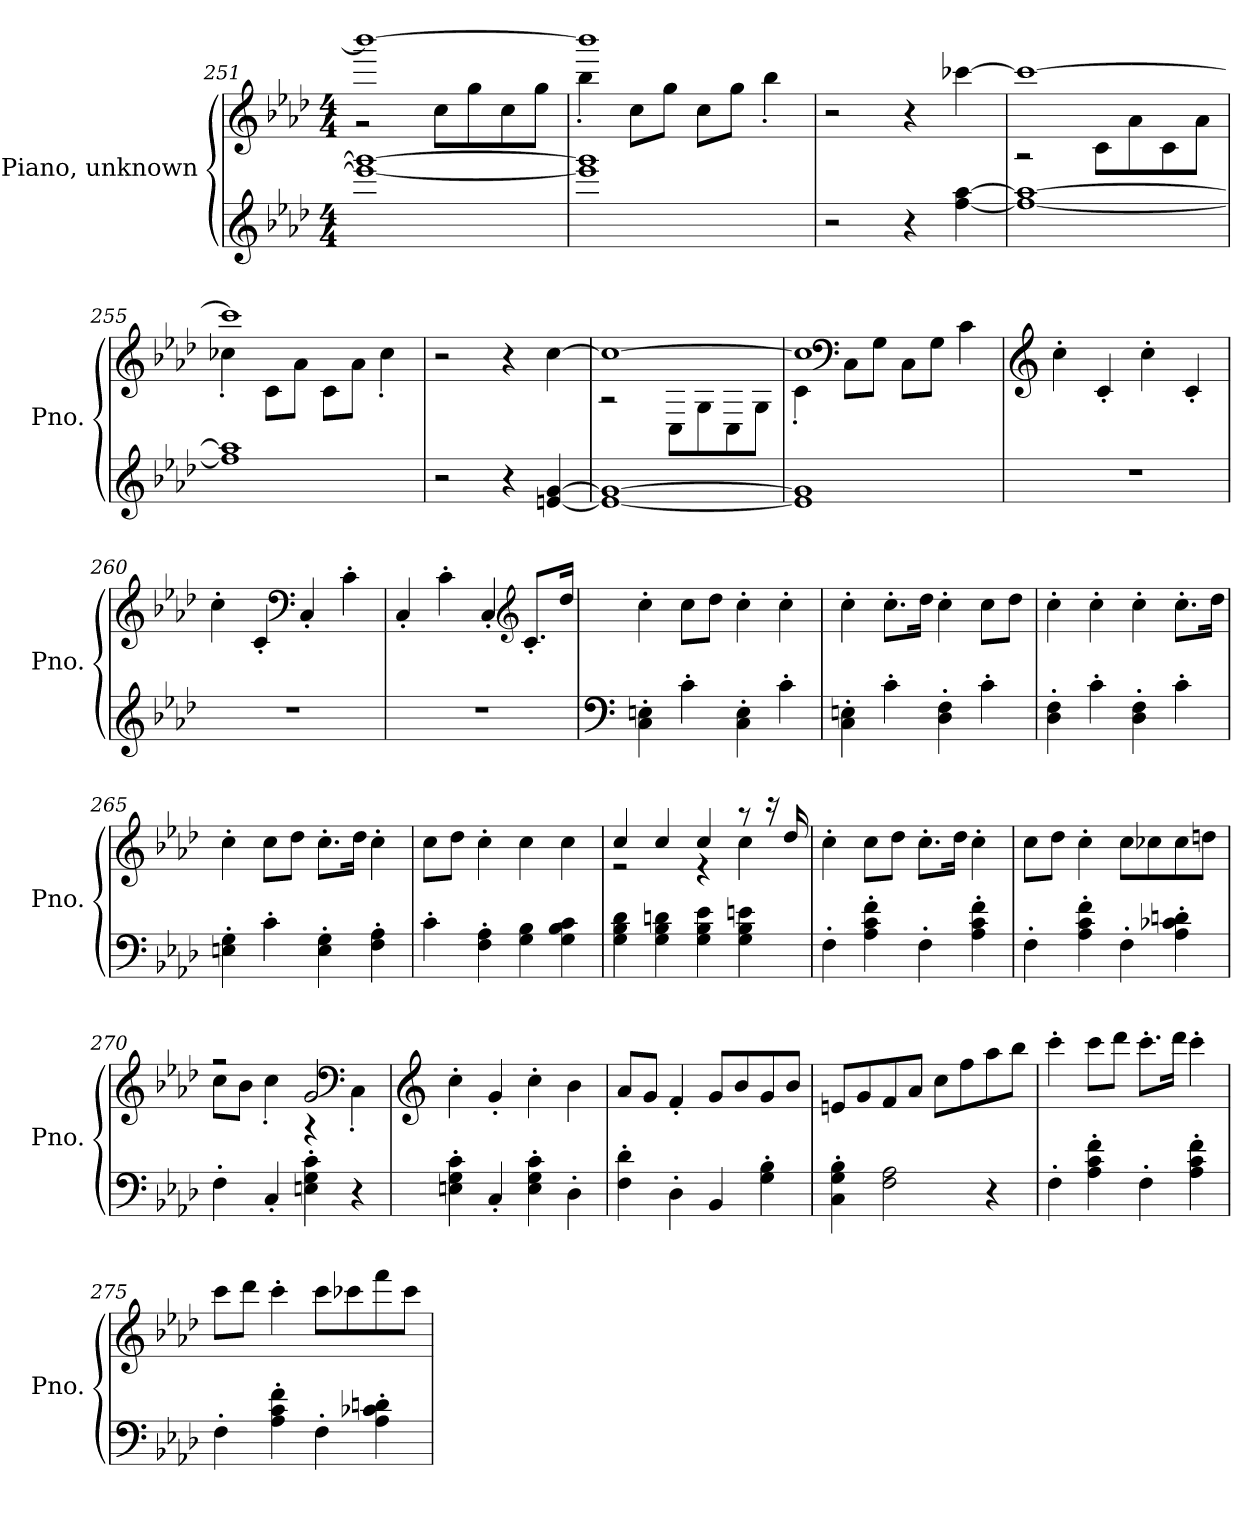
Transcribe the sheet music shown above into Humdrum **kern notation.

**kern	**kern
*part1	*part1
*staff2	*staff1
*I"Piano, unknown	*
*I'Pno.	*
*clefG2	*clefG2
*k[b-e-a-d-]	*k[b-e-a-d-]
*M4/4	*M4/4
=251	=251
*	*^
1eee_ 1ggg_	1bbb-_	2r
.	.	8cc\L
.	.	8gg\
.	.	8cc\
.	.	8gg\J
=252	=252	=252
1eee] 1ggg]	1bbb-]	4bb-'\
.	.	8cc\L
.	.	8gg\J
.	.	8cc\L
.	.	8gg\J
.	.	4bb-'\
*	*v	*v
=253	=253
2r	2r
4r	4r
[4ff\ [4aa-\	[4ccc-X\
=254	=254
*	*^
1ff_ 1aa-_	1ccc-_	2r
.	.	8c\L
.	.	8a-\
.	.	8c\
.	.	8a-\J
=255	=255	=255
1ff] 1aa-]	1ccc-]	4cc-X'\
.	.	8c\L
.	.	8a-\J
.	.	8c\L
.	.	8a-\J
.	.	4cc-'\
*	*v	*v
!!LO:LB:g=z
=256	=256
2r	2r
4r	4r
[4en/ [4g/	[4cc\
=257	=257
*	*^
1e_ 1g_	1cc_	2r
.	.	8C\L
.	.	8G\
.	.	8C\
.	.	8G\J
=258	=258	=258
1e] 1g]	1cc]	4c'\
*	*clefF4	*
.	.	8C\L
.	.	8G\J
.	.	8C\L
.	.	8G\J
.	.	4c\
*	*v	*v
=259	=259
*	*clefG2
1r	4cc'\
.	4c'/
.	4cc'\
.	4c'/
=260	=260
1r	4cc'\
.	4c'/
*	*clefF4
.	4C'/
.	4c'\
=261	=261
1r	4C'/
.	4c'\
.	4C'/
*	*clefG2
.	8.c'/L
.	16dd-/Jk
!!LO:LB:g=z
=262	=262
*clefF4	*
4C\' 4En\'	4cc'\
4c'\	8cc\L
.	8dd-\J
4C\' 4E\'	4cc'\
4c'\	4cc'\
=263	=263
4C\' 4En\'	4cc'\
4c'\	8.cc'\L
.	16dd-\Jk
4D-\' 4F\'	4cc'\
4c'\	8cc\L
.	8dd-\J
=264	=264
4D-\' 4F\'	4cc'\
4c'\	4cc'\
4D-\' 4F\'	4cc'\
4c'\	8.cc'\L
.	16dd-\Jk
=265	=265
4En\' 4G\'	4cc'\
4c'\	8cc\L
.	8dd-\J
4E\' 4G\'	8.cc'\L
.	16dd-\Jk
4F\' 4A-\'	4cc'\
=266	=266
4c'\	8cc\L
.	8dd-\J
4F\' 4A-\'	4cc'\
4G\ 4B-\	4cc\
4G\ 4B-\ 4c\	4cc\
=267	=267
*	*^
4G\ 4B-\ 4d-\	4cc/	2r
4G\ 4B-\ 4dn\	4cc/	.
4G\ 4B-\ 4e-\	4cc/	4r
4G\ 4B-\ 4en\	8r	4cc\
.	16r	.
.	16dd-/	.
*	*v	*v
!!LO:PB:g=z
=268	=268
4F'\	4cc'\
4A-\' 4c\' 4f\'	8cc\L
.	8dd-\J
4F'\	8.cc'\L
.	16dd-\Jk
4A-\' 4c\' 4f\'	4cc'\
=269	=269
4F'\	8cc\L
.	8dd-\J
4A-\' 4c\' 4f\'	4cc'\
4F'\	8cc\L
.	8cc-X\
4A-\' 4c-X\' 4dn\'	8cc-\
.	8ddn\J
=270	=270
*	*^
4F'\	2r	8cc\L
.	.	8b-\J
4C'/	.	4cc'\
4En\' 4G\' 4c\'	2g/	4r
*	*clefF4	*
4r	.	4C'\
*	*v	*v
=271	=271
*	*clefG2
4En\' 4G\' 4c\'	4cc'\
4C'/	4g'/
4E\' 4G\' 4c\'	4cc'\
4D-'\	4b-\
=272	=272
4F\' 4d-\'	8a-/L
.	8g/J
4D-'\	4f'/
4BB-/	8g/L
.	8b-/
4G\' 4B-\'	8g/
.	8b-/J
!!LO:LB:g=z
=273	=273
4C\' 4G\' 4B-\'	8en/L
.	8g/
2F\ 2A-\	8f/
.	8a-/J
.	8cc\L
.	8ff\
4r	8aa-\
.	8bb-\J
=274	=274
4F'\	4ccc'\
4A-\' 4c\' 4f\'	8ccc\L
.	8ddd-\J
4F'\	8.ccc'\L
.	16ddd-\Jk
4A-\' 4c\' 4f\'	4ccc'\
=275	=275
4F'\	8ccc\L
.	8ddd-\J
4A-\' 4c\' 4f\'	4ccc'\
4F'\	8ccc\L
.	8ccc-X\
4A-\' 4c-X\' 4dn\'	8fff\
.	8ccc-\J
=	=
*-	*-
